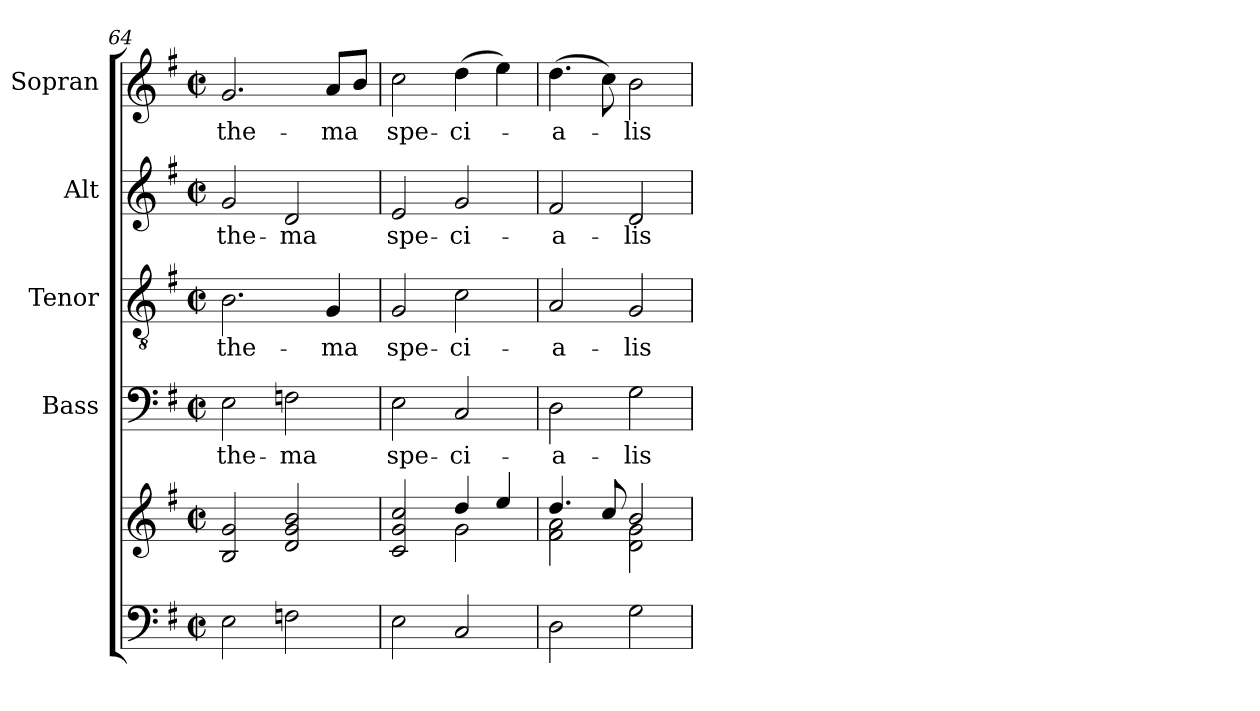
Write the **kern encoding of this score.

**kern	**kern	**kern	**text	**kern	**text	**kern	**text	**kern	**text
*part5	*part5	*part4	*part4	*part3	*part3	*part2	*part2	*part1	*part1
*staff6	*staff5	*staff4	*staff4	*staff3	*staff3	*staff2	*staff2	*staff1	*staff1
*	*	*I"Bass	*	*I"Tenor	*	*I"Alt	*	*I"Sopran	*
*	*	*I'B.	*	*I'T.	*	*I'A.	*	*I'S.	*
*clefF4	*clefG2	*clefF4	*	*clefGv2	*	*clefG2	*	*clefG2	*
*k[f#]	*k[f#]	*k[f#]	*	*k[f#]	*	*k[f#]	*	*k[f#]	*
*G:	*G:	*G:	*	*G:	*	*G:	*	*G:	*
*M2/2	*M2/2	*M2/2	*	*M2/2	*	*M2/2	*	*M2/2	*
*met(c|)	*met(c|)	*met(c|)	*	*met(c|)	*	*met(c|)	*	*met(c|)	*
=64	=64	=64	=64	=64	=64	=64	=64	=64	=64
!	!	!	!LO:LY:b	!	!LO:LY:b	!	!LO:LY:b	!	!LO:LY:b
2E\	2B/ 2g/	2E\	the-	2.B\	the-	2g/	the-	2.g/	the-
!	!	!	!LO:LY:b	!	!	!	!LO:LY:b	!	!
2Fn\	2d/ 2g/ 2b/	2Fn\	-ma	.	.	2d/	-ma	.	.
!	!	!	!	!	!LO:LY:b	!	!	!	!LO:LY:b
.	.	.	.	4G/	-ma	.	.	8a/L	-ma
.	.	.	.	.	.	.	.	8b/J	.
=65	=65	=65	=65	=65	=65	=65	=65	=65	=65
*	*^	*	*	*	*	*	*	*	*
!	!	!	!	!LO:LY:b	!	!LO:LY:b	!	!LO:LY:b	!	!LO:LY:b
2E\	2c/ 2g/ 2cc/	2ryy	2E\	spe-	2G/	spe-	2e/	spe-	2cc\	spe-
!	!	!	!	!LO:LY:b	!	!LO:LY:b	!	!LO:LY:b	!	!LO:LY:b
2C/	4dd/	2g\	2C/	-ci-	2c\	-ci-	2g/	-ci-	(>4dd\	-ci-
.	4ee/	.	.	.	.	.	.	.	4ee\)	.
=66	=66	=66	=66	=66	=66	=66	=66	=66	=66	=66
!	!	!	!	!LO:LY:b	!	!LO:LY:b	!	!LO:LY:b	!	!LO:LY:b
2D\	4.dd/	2f#\ 2a\	2D\	-a-	2A/	-a-	2f#/	-a-	(>4.dd\	-a-
.	8cc/	.	.	.	.	.	.	.	8cc\)	.
!	!	!	!	!LO:LY:b	!	!LO:LY:b	!	!LO:LY:b	!	!LO:LY:b
2G\	2b/	2d\ 2g\	2G\	-lis	2G/	-lis	2d/	-lis	2b\	-lis
*	*v	*v	*	*	*	*	*	*	*	*
=	=	=	=	=	=	=	=	=	=
*-	*-	*-	*-	*-	*-	*-	*-	*-	*-
